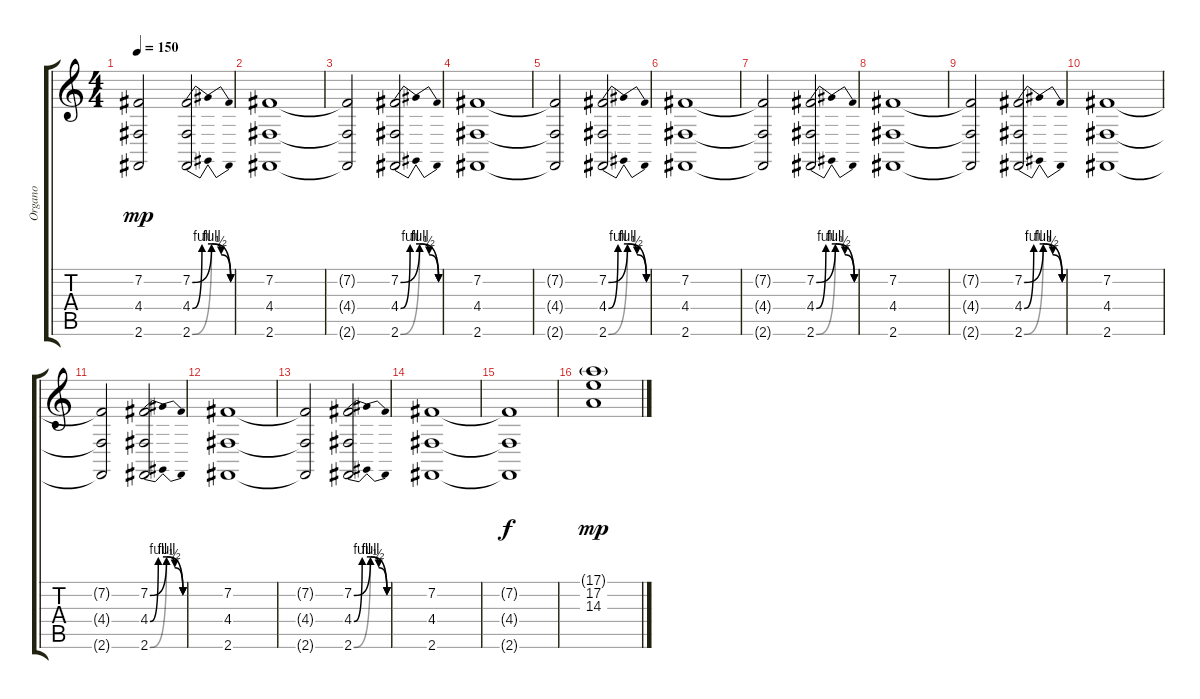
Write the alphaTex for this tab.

\track ("Organo" "Organo") {instrument pad3polysynth}
\staff {score tabs}
\tuning (E4 B3 G3 D3 A2 E2) {hide}
\ts (4 4)
\tempo 150
\clef g2
\ks c
(7.2{t} 4.4{t} 2.6{t}).2{dy mp} (7.2{be (bendrelease 0 0 15 4 30 4 60 0)} 4.4{be (custom 0 0 15 4 30 4 45 2 60 0)} 2.6{be (bendrelease 0 0 14 4 30 4 60 0)}).2 |
(7.2 4.4 2.6).1 |
(7.2{t} 4.4{t} 2.6{t}).2 (7.2{be (bendrelease 0 0 15 4 30 4 60 0)} 4.4{be (custom 0 0 15 4 30 4 45 2 60 0)} 2.6{be (bendrelease 0 0 14 4 30 4 60 0)}).2 |
(7.2 4.4 2.6).1 |
(7.2{t} 4.4{t} 2.6{t}).2 (7.2{be (bendrelease 0 0 15 4 30 4 60 0)} 4.4{be (custom 0 0 15 4 30 4 45 2 60 0)} 2.6{be (bendrelease 0 0 14 4 30 4 60 0)}).2 |
(7.2 4.4 2.6).1 |
(7.2{t} 4.4{t} 2.6{t}).2 (7.2{be (bendrelease 0 0 15 4 30 4 60 0)} 4.4{be (custom 0 0 15 4 30 4 45 2 60 0)} 2.6{be (bendrelease 0 0 14 4 30 4 60 0)}).2 |
(7.2 4.4 2.6).1 |
(7.2{t} 4.4{t} 2.6{t}).2 (7.2{be (bendrelease 0 0 15 4 30 4 60 0)} 4.4{be (custom 0 0 15 4 30 4 45 2 60 0)} 2.6{be (bendrelease 0 0 14 4 30 4 60 0)}).2 |
(7.2 4.4 2.6).1 |
(7.2{t} 4.4{t} 2.6{t}).2 (7.2{be (bendrelease 0 0 15 4 30 4 60 0)} 4.4{be (custom 0 0 15 4 30 4 45 2 60 0)} 2.6{be (bendrelease 0 0 14 4 30 4 60 0)}).2 |
(7.2 4.4 2.6).1 |
(7.2{t} 4.4{t} 2.6{t}).2 (7.2{be (bendrelease 0 0 15 4 30 4 60 0)} 4.4{be (custom 0 0 15 4 30 4 45 2 60 0)} 2.6{be (bendrelease 0 0 14 4 30 4 60 0)}).2 |
(7.2 4.4 2.6).1 |
(7.2{t} 4.4{t} 2.6{t}).1{dy f} |
(17.1{g} 17.2 14.3).1{dy mp}
